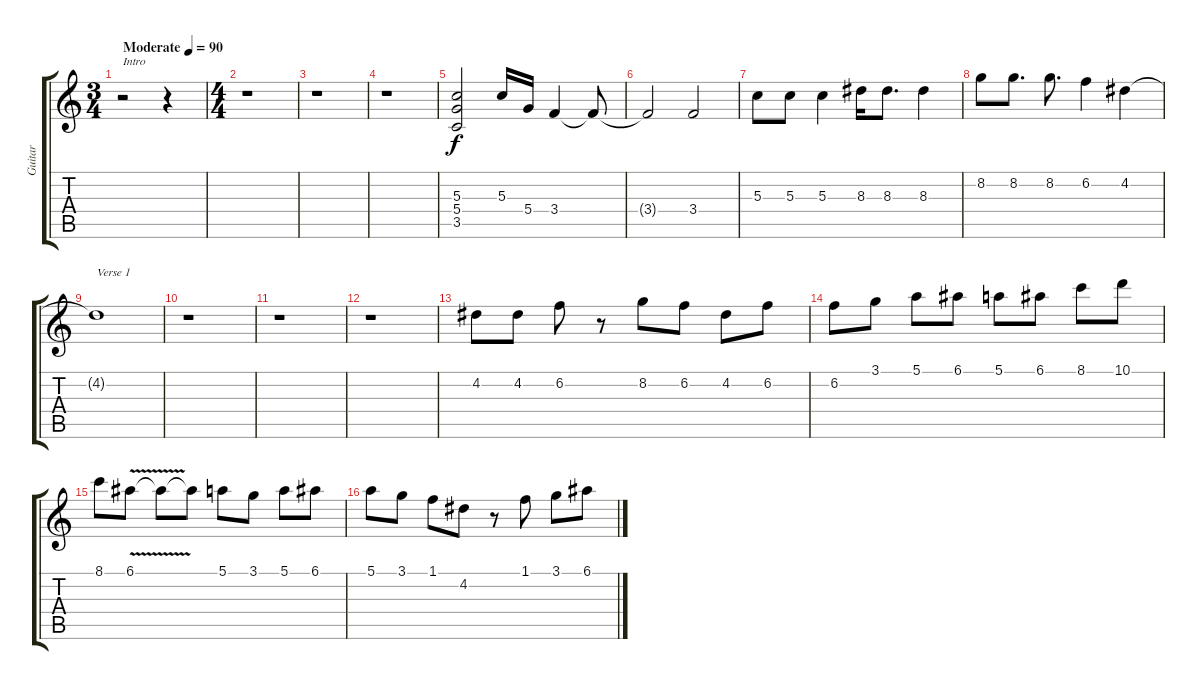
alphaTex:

\track ("Guitar" "Guitar") {instrument distortionguitar}
\staff {score tabs}
\tuning (E4 B3 G3 D3 A2 E2) {hide}
\ts (3 4)
\tempo (90 "Moderate")
\clef g2
\ks c
r.2{txt "Intro" dy f instrument distortionguitar} r.4 |
\ts (4 4)
r.1 |
r.1 |
r.1 |
(5.3 5.4 3.5).2 5.3.16 5.4.16 3.4.4 3.4{t}.8 |
3.4{t}.2 3.4.2 |
5.3.8 5.3.8 5.3.4 8.3.16 8.3.8{d} 8.3.4 |
8.2.8 8.2.8{d} 8.2.8{d} 6.2.4 4.2.4 |
4.2{t}.1{txt "Verse 1"} |
r.1 |
r.1 |
r.1 |
4.2.8 4.2.8 6.2.8 r.8 8.2.8 6.2.8 4.2.8 6.2.8 |
6.2.8 3.1.8 5.1.8 6.1.8 5.1.8 6.1.8 8.1.8 10.1.8 |
8.1.8 6.1{v}.8 6.1{t}.8 6.1{t}.8 5.1.8 3.1.8 5.1.8 6.1.8 |
5.1.8 3.1.8 1.1.8 4.2.8 r.8 1.1.8 3.1.8 6.1.8
